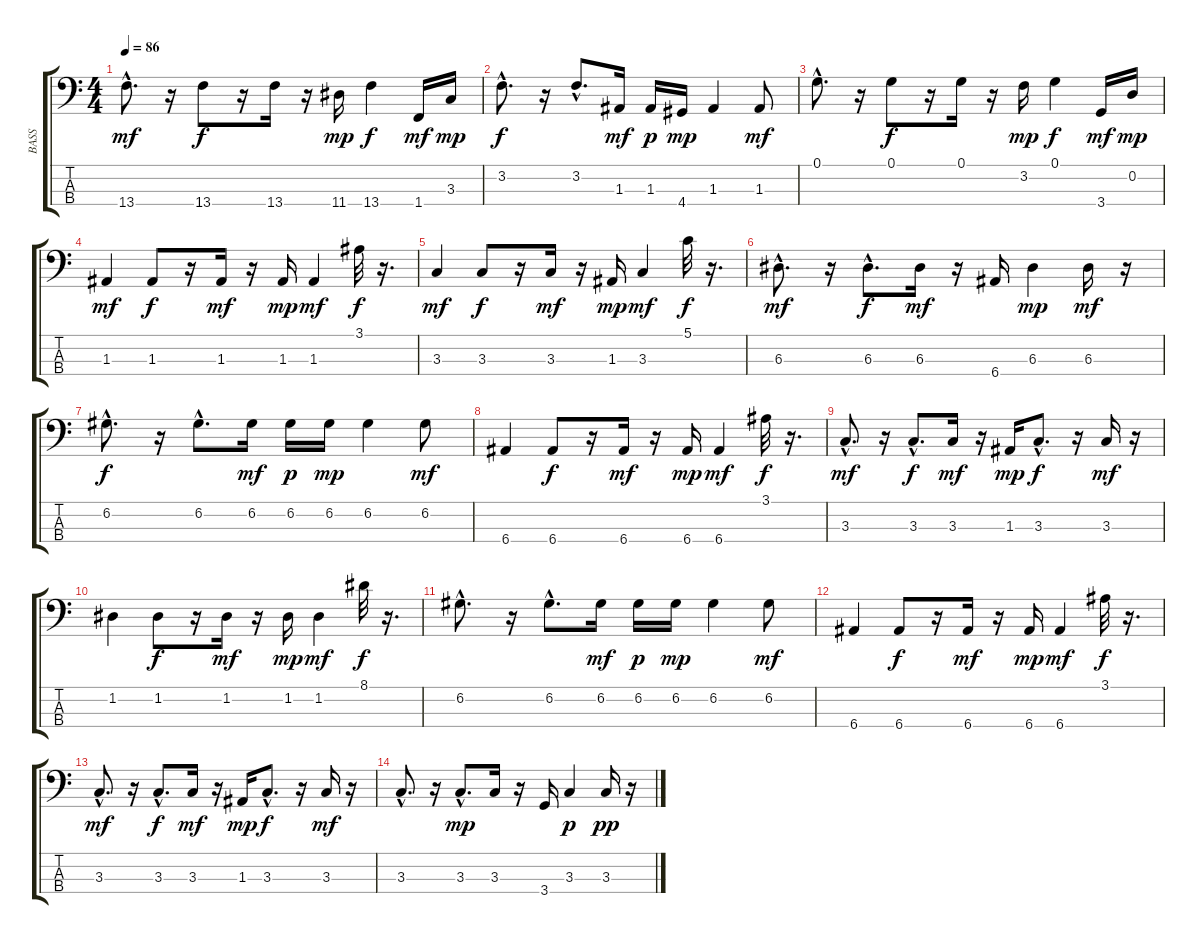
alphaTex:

\track ("BASS" "BASS") {instrument electricbassfinger}
\staff {score tabs}
\tuning (G2 D2 A1 E1) {hide}
\ts (4 4)
\tempo 86
\clef f4
\ks c
13.4{hac}.8{d dy mf} r.16 13.4.8{dy f} r.16 13.4.16 r.16 11.4.16{dy mp} 13.4.4{dy f} 1.4.16{dy mf} 3.3.16{dy mp} |
3.2{hac}.8{d dy f} r.16 3.2{hac}.8{d} 1.3.16{dy mf} 1.3.16{dy p} 4.4.16{dy mp} 1.3.4 1.3.8{dy mf} |
0.1{hac}.8{d} r.16 0.1.8{dy f} r.16 0.1.16 r.16 3.2.16{dy mp} 0.1.4{dy f} 3.4.16{dy mf} 0.2.16{dy mp} |
1.3.4{dy mf} 1.3.8{dy f} r.16 1.3.16{dy mf} r.16 1.3.16{dy mp} 1.3.4{dy mf} 3.1.32{dy f} r.16{d} |
3.3.4{dy mf} 3.3.8{dy f} r.16 3.3.16{dy mf} r.16 1.3.16{dy mp} 3.3.4{dy mf} 5.1.32{dy f} r.16{d} |
6.3{hac}.8{d dy mf} r.16 6.3{hac}.8{d dy f} 6.3.16{dy mf} r.16 6.4.16 6.3.4{dy mp} 6.3.16{dy mf} r.16 |
6.2{hac}.8{d dy f} r.16 6.2{hac}.8{d} 6.2.16{dy mf} 6.2.16{dy p} 6.2.16{dy mp} 6.2.4 6.2.8{dy mf} |
6.4.4 6.4.8{dy f} r.16 6.4.16{dy mf} r.16 6.4.16{dy mp} 6.4.4{dy mf} 3.1.32{dy f} r.16{d} |
3.3{hac}.8{d dy mf} r.16 3.3{hac}.8{d dy f} 3.3.16{dy mf} r.16 1.3.16{dy mp} 3.3{hac}.8{d dy f} r.16 3.3.16{dy mf} r.16 |
1.2.4 1.2.8{dy f} r.16 1.2.16{dy mf} r.16 1.2.16{dy mp} 1.2.4{dy mf} 8.1.32{dy f} r.16{d} |
6.2{hac}.8{d} r.16 6.2{hac}.8{d} 6.2.16{dy mf} 6.2.16{dy p} 6.2.16{dy mp} 6.2.4 6.2.8{dy mf} |
6.4.4 6.4.8{dy f} r.16 6.4.16{dy mf} r.16 6.4.16{dy mp} 6.4.4{dy mf} 3.1.32{dy f} r.16{d} |
3.3{hac}.8{d dy mf} r.16 3.3{hac}.8{d dy f} 3.3.16{dy mf} r.16 1.3.16{dy mp} 3.3{hac}.8{d dy f} r.16 3.3.16{dy mf} r.16 |
3.3{hac}.8{d} r.16 3.3{hac}.8{d dy mp} 3.3.16 r.16 3.4.16 3.3.4{dy p} 3.3.16{dy pp} r.16
